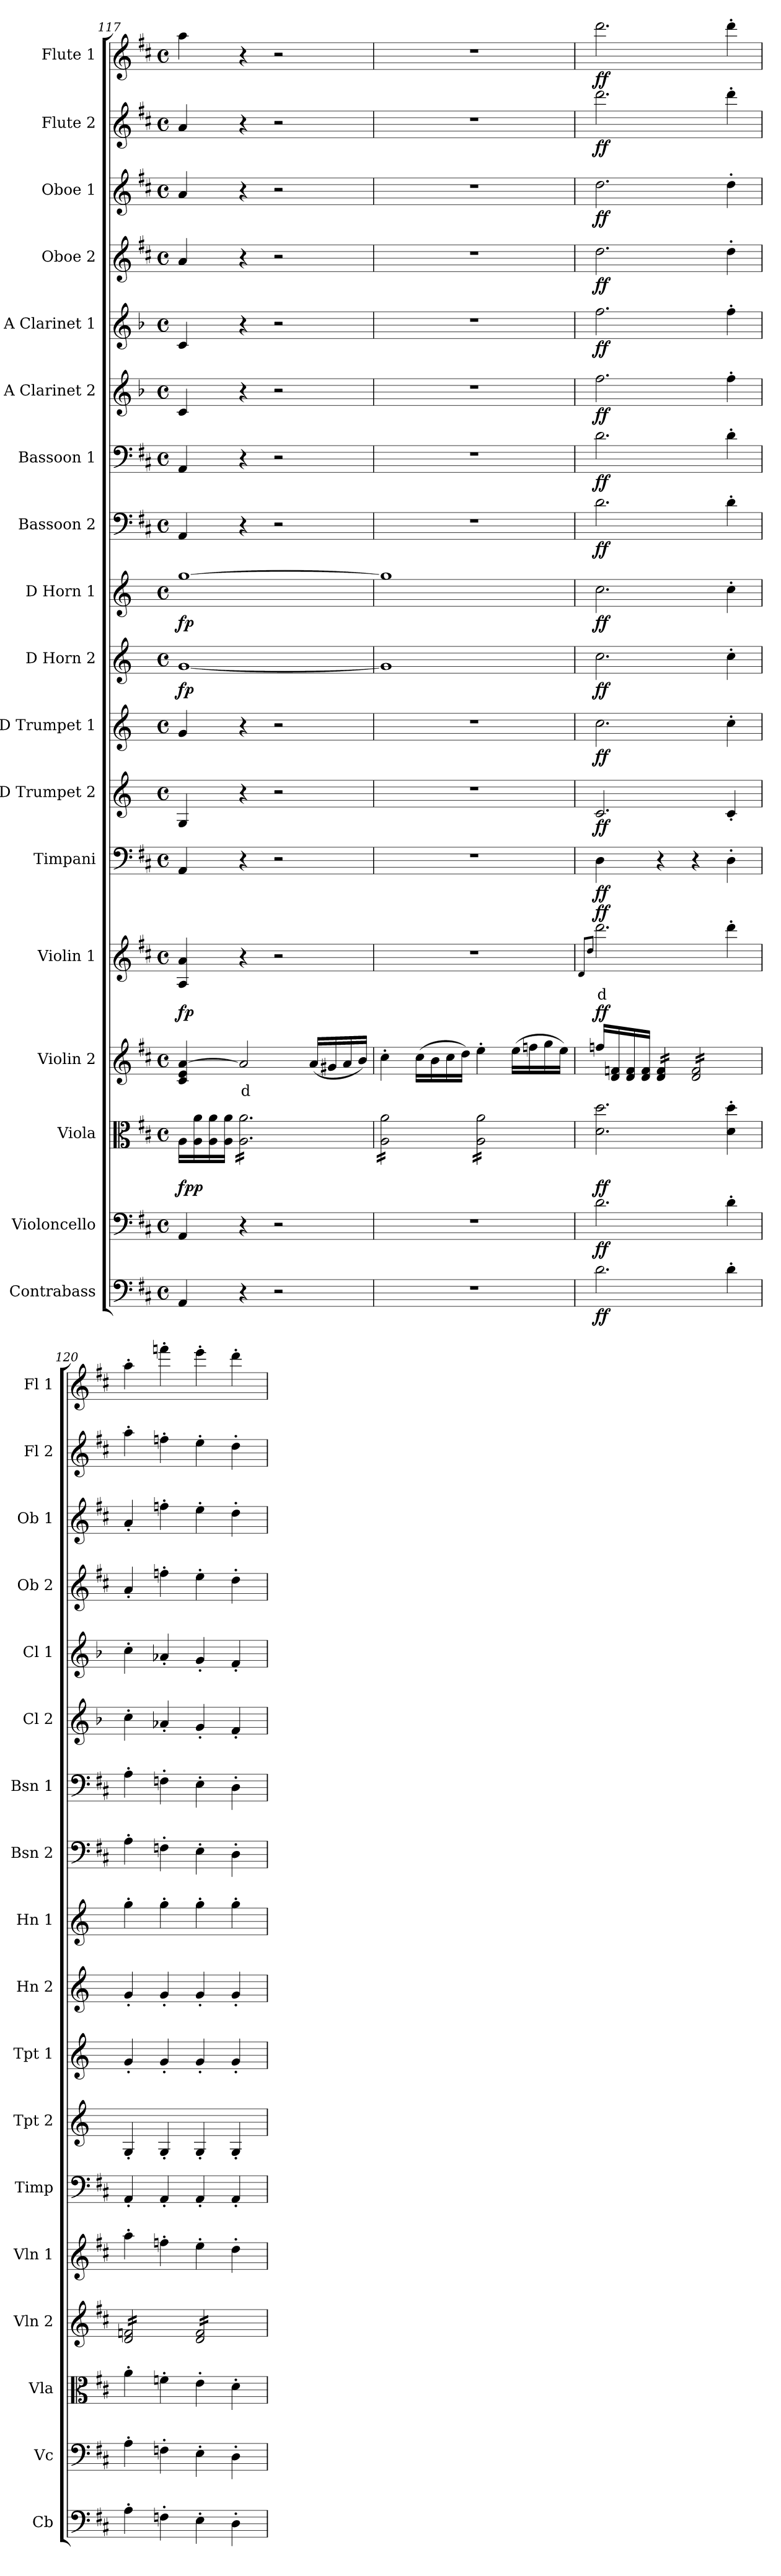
**kern	**dynam	**kern	**dynam	**kern	**dynam	**kern	**text	**dynam	**kern	**text	**dynam	**kern	**dynam	**kern	**dynam	**kern	**dynam	**kern	**dynam	**kern	**dynam	**kern	**dynam	**kern	**dynam	**kern	**dynam	**kern	**dynam	**kern	**dynam	**kern	**dynam	**kern	**dynam	**kern	**dynam
*part18	*part18	*part17	*part17	*part16	*part16	*part15	*part15	*part15	*part14	*part14	*part14	*part13	*part13	*part12	*part12	*part11	*part11	*part10	*part10	*part9	*part9	*part8	*part8	*part7	*part7	*part6	*part6	*part5	*part5	*part4	*part4	*part3	*part3	*part2	*part2	*part1	*part1
*staff18	*staff18	*staff17	*staff17	*staff16	*staff16	*staff15	*staff15	*staff15	*staff14	*staff14	*staff14	*staff13	*staff13	*staff12	*staff12	*staff11	*staff11	*staff10	*staff10	*staff9	*staff9	*staff8	*staff8	*staff7	*staff7	*staff6	*staff6	*staff5	*staff5	*staff4	*staff4	*staff3	*staff3	*staff2	*staff2	*staff1	*staff1
*I"Contrabass	*	*I"Violoncello	*	*I"Viola	*	*I"Violin 2	*	*	*I"Violin 1	*	*	*I"Timpani	*	*I"D Trumpet 2	*	*I"D Trumpet 1	*	*I"D Horn 2	*	*I"D Horn 1	*	*I"Bassoon 2	*	*I"Bassoon 1	*	*I"A Clarinet 2	*	*I"A Clarinet 1	*	*I"Oboe 2	*	*I"Oboe 1	*	*I"Flute 2	*	*I"Flute 1	*
*I'Cb	*	*I'Vc	*	*I'Vla	*	*I'Vln 2	*	*	*I'Vln 1	*	*	*I'Timp	*	*I'Tpt 2	*	*I'Tpt 1	*	*I'Hn 2	*	*I'Hn 1	*	*I'Bsn 2	*	*I'Bsn 1	*	*I'Cl 2	*	*I'Cl 1	*	*I'Ob 2	*	*I'Ob 1	*	*I'Fl 2	*	*I'Fl 1	*
*clefF4	*	*clefF4	*	*clefC3	*	*clefG2	*	*	*clefG2	*	*	*clefF4	*	*clefG2	*	*clefG2	*	*clefG2	*	*clefG2	*	*clefF4	*	*clefF4	*	*clefG2	*	*clefG2	*	*clefG2	*	*clefG2	*	*clefG2	*	*clefG2	*
*ITrd7c12	*	*	*	*	*	*	*	*	*	*	*	*	*	*ITrd-1c-2	*	*ITrd-1c-2	*	*ITrd6c10	*	*ITrd6c10	*	*	*	*	*	*ITrd2c3	*	*ITrd2c3	*	*	*	*	*	*	*	*	*
*k[f#c#]	*	*k[f#c#]	*	*k[f#c#]	*	*k[f#c#]	*	*	*k[f#c#]	*	*	*k[f#c#]	*	*k[f#c#]	*	*k[f#c#]	*	*k[f#c#]	*	*k[f#c#]	*	*k[f#c#]	*	*k[f#c#]	*	*k[f#c#]	*	*k[f#c#]	*	*k[f#c#]	*	*k[f#c#]	*	*k[f#c#]	*	*k[f#c#]	*
*M4/4	*	*M4/4	*	*M4/4	*	*M4/4	*	*	*M4/4	*	*	*M4/4	*	*M4/4	*	*M4/4	*	*M4/4	*	*M4/4	*	*M4/4	*	*M4/4	*	*M4/4	*	*M4/4	*	*M4/4	*	*M4/4	*	*M4/4	*	*M4/4	*
*met(c)	*	*met(c)	*	*met(c)	*	*met(c)	*	*	*met(c)	*	*	*met(c)	*	*met(c)	*	*met(c)	*	*met(c)	*	*met(c)	*	*met(c)	*	*met(c)	*	*met(c)	*	*met(c)	*	*met(c)	*	*met(c)	*	*met(c)	*	*met(c)	*
=117	=117	=117	=117	=117	=117	=117	=117	=117	=117	=117	=117	=117	=117	=117	=117	=117	=117	=117	=117	=117	=117	=117	=117	=117	=117	=117	=117	=117	=117	=117	=117	=117	=117	=117	=117	=117	=117
!	!	!	!	!	!LO:DY:b	!	!	!LO:DY:b	!	!	!	!	!	!	!	!	!	!	!LO:DY:b	!	!LO:DY:b	!	!	!	!	!	!	!	!	!	!	!	!	!	!	!	!
4AAA/	.	4AA/	.	16A\LL	fp	4c#/ 4e/ [4a/	.	fp	4A/ 4a/	.	.	4AA/	.	4A/	.	4a/	.	[1A	fp	[1a	fp	4AA/	.	4AA/	.	4A/	.	4A/	.	4a/	.	4a/	.	4a/	.	4aa\	.
!	!	!	!	!	!LO:DY:b	!	!	!	!	!	!	!	!	!	!	!	!	!	!	!	!	!	!	!	!	!	!	!	!	!	!	!	!	!	!	!	!
.	.	.	.	16A\ 16a\	p	.	.	.	.	.	.	.	.	.	.	.	.	.	.	.	.	.	.	.	.	.	.	.	.	.	.	.	.	.	.	.	.
.	.	.	.	16A\ 16a\	.	.	.	.	.	.	.	.	.	.	.	.	.	.	.	.	.	.	.	.	.	.	.	.	.	.	.	.	.	.	.	.	.
.	.	.	.	16A\ 16a\JJ	.	.	.	.	.	.	.	.	.	.	.	.	.	.	.	.	.	.	.	.	.	.	.	.	.	.	.	.	.	.	.	.	.
!	!	!	!	!	!	!	!LO:LY:b:color=#FF0000	!	!	!	!	!	!	!	!	!	!	!	!	!	!	!	!	!	!	!	!	!	!	!	!	!	!	!	!	!	!
*	*	*	*	*tremolo	*	*	*	*	*	*	*	*	*	*	*	*	*	*	*	*	*	*	*	*	*	*	*	*	*	*	*	*	*	*	*	*	*
4r	.	4r	.	16A\ 16a\LL	.	2a/]	d	.	4r	.	.	4r	.	4r	.	4r	.	.	.	.	.	4r	.	4r	.	4r	.	4r	.	4r	.	4r	.	4r	.	4r	.
.	.	.	.	16A\ 16a\	.	.	.	.	.	.	.	.	.	.	.	.	.	.	.	.	.	.	.	.	.	.	.	.	.	.	.	.	.	.	.	.	.
.	.	.	.	16A\ 16a\	.	.	.	.	.	.	.	.	.	.	.	.	.	.	.	.	.	.	.	.	.	.	.	.	.	.	.	.	.	.	.	.	.
.	.	.	.	16A\ 16a\	.	.	.	.	.	.	.	.	.	.	.	.	.	.	.	.	.	.	.	.	.	.	.	.	.	.	.	.	.	.	.	.	.
2r	.	2r	.	16A\ 16a\	.	.	.	.	2r	.	.	2r	.	2r	.	2r	.	.	.	.	.	2r	.	2r	.	2r	.	2r	.	2r	.	2r	.	2r	.	2r	.
.	.	.	.	16A\ 16a\	.	.	.	.	.	.	.	.	.	.	.	.	.	.	.	.	.	.	.	.	.	.	.	.	.	.	.	.	.	.	.	.	.
.	.	.	.	16A\ 16a\	.	.	.	.	.	.	.	.	.	.	.	.	.	.	.	.	.	.	.	.	.	.	.	.	.	.	.	.	.	.	.	.	.
.	.	.	.	16A\ 16a\	.	.	.	.	.	.	.	.	.	.	.	.	.	.	.	.	.	.	.	.	.	.	.	.	.	.	.	.	.	.	.	.	.
.	.	.	.	16A\ 16a\	.	(16a/LL	.	.	.	.	.	.	.	.	.	.	.	.	.	.	.	.	.	.	.	.	.	.	.	.	.	.	.	.	.	.	.
.	.	.	.	16A\ 16a\	.	16g#X/	.	.	.	.	.	.	.	.	.	.	.	.	.	.	.	.	.	.	.	.	.	.	.	.	.	.	.	.	.	.	.
.	.	.	.	16A\ 16a\	.	16a/	.	.	.	.	.	.	.	.	.	.	.	.	.	.	.	.	.	.	.	.	.	.	.	.	.	.	.	.	.	.	.
.	.	.	.	16A\ 16a\JJ	.	16b/JJ)	.	.	.	.	.	.	.	.	.	.	.	.	.	.	.	.	.	.	.	.	.	.	.	.	.	.	.	.	.	.	.
=118	=118	=118	=118	=118	=118	=118	=118	=118	=118	=118	=118	=118	=118	=118	=118	=118	=118	=118	=118	=118	=118	=118	=118	=118	=118	=118	=118	=118	=118	=118	=118	=118	=118	=118	=118	=118	=118
1r	.	1r	.	16A\ 16a\LL	.	4cc#'\	.	.	1r	.	.	1r	.	1r	.	1r	.	1A]	.	1a]	.	1r	.	1r	.	1r	.	1r	.	1r	.	1r	.	1r	.	1r	.
.	.	.	.	16A\ 16a\	.	.	.	.	.	.	.	.	.	.	.	.	.	.	.	.	.	.	.	.	.	.	.	.	.	.	.	.	.	.	.	.	.
.	.	.	.	16A\ 16a\	.	.	.	.	.	.	.	.	.	.	.	.	.	.	.	.	.	.	.	.	.	.	.	.	.	.	.	.	.	.	.	.	.
.	.	.	.	16A\ 16a\	.	.	.	.	.	.	.	.	.	.	.	.	.	.	.	.	.	.	.	.	.	.	.	.	.	.	.	.	.	.	.	.	.
.	.	.	.	16A\ 16a\	.	(16cc#\LL	.	.	.	.	.	.	.	.	.	.	.	.	.	.	.	.	.	.	.	.	.	.	.	.	.	.	.	.	.	.	.
.	.	.	.	16A\ 16a\	.	16b\	.	.	.	.	.	.	.	.	.	.	.	.	.	.	.	.	.	.	.	.	.	.	.	.	.	.	.	.	.	.	.
.	.	.	.	16A\ 16a\	.	16cc#\	.	.	.	.	.	.	.	.	.	.	.	.	.	.	.	.	.	.	.	.	.	.	.	.	.	.	.	.	.	.	.
.	.	.	.	16A\ 16a\JJ	.	16dd\JJ)	.	.	.	.	.	.	.	.	.	.	.	.	.	.	.	.	.	.	.	.	.	.	.	.	.	.	.	.	.	.	.
.	.	.	.	16A\ 16a\LL	.	4ee'\	.	.	.	.	.	.	.	.	.	.	.	.	.	.	.	.	.	.	.	.	.	.	.	.	.	.	.	.	.	.	.
.	.	.	.	16A\ 16a\	.	.	.	.	.	.	.	.	.	.	.	.	.	.	.	.	.	.	.	.	.	.	.	.	.	.	.	.	.	.	.	.	.
.	.	.	.	16A\ 16a\	.	.	.	.	.	.	.	.	.	.	.	.	.	.	.	.	.	.	.	.	.	.	.	.	.	.	.	.	.	.	.	.	.
.	.	.	.	16A\ 16a\	.	.	.	.	.	.	.	.	.	.	.	.	.	.	.	.	.	.	.	.	.	.	.	.	.	.	.	.	.	.	.	.	.
.	.	.	.	16A\ 16a\	.	(16ee\LL	.	.	.	.	.	.	.	.	.	.	.	.	.	.	.	.	.	.	.	.	.	.	.	.	.	.	.	.	.	.	.
.	.	.	.	16A\ 16a\	.	16ffn\	.	.	.	.	.	.	.	.	.	.	.	.	.	.	.	.	.	.	.	.	.	.	.	.	.	.	.	.	.	.	.
.	.	.	.	16A\ 16a\	.	16gg\	.	.	.	.	.	.	.	.	.	.	.	.	.	.	.	.	.	.	.	.	.	.	.	.	.	.	.	.	.	.	.
.	.	.	.	16A\ 16a\JJ	.	16ee\JJ)	.	.	.	.	.	.	.	.	.	.	.	.	.	.	.	.	.	.	.	.	.	.	.	.	.	.	.	.	.	.	.
*	*	*	*	*Xtremolo	*	*	*	*	*	*	*	*	*	*	*	*	*	*	*	*	*	*	*	*	*	*	*	*	*	*	*	*	*	*	*	*	*
=119	=119	=119	=119	=119	=119	=119	=119	=119	=119	=119	=119	=119	=119	=119	=119	=119	=119	=119	=119	=119	=119	=119	=119	=119	=119	=119	=119	=119	=119	=119	=119	=119	=119	=119	=119	=119	=119
.	.	.	.	.	.	.	.	.	8qd/L	.	.	.	.	.	.	.	.	.	.	.	.	.	.	.	.	.	.	.	.	.	.	.	.	.	.	.	.
.	.	.	.	.	.	.	.	.	8qdd/J	.	.	.	.	.	.	.	.	.	.	.	.	.	.	.	.	.	.	.	.	.	.	.	.	.	.	.	.
!	!LO:DY:b	!	!LO:DY:b	!	!LO:DY:b	!	!	!LO:DY:b	!	!LO:LY:b:color=#FF0000	!LO:DY:b	!	!LO:DY:b	!	!LO:DY:b	!	!LO:DY:b	!	!LO:DY:b	!	!LO:DY:b	!	!LO:DY:b	!	!LO:DY:b	!	!LO:DY:b	!	!LO:DY:b	!	!LO:DY:b	!	!LO:DY:b	!	!LO:DY:b	!	!LO:DY:b
2.D\	ff	2.d\	ff	2.d\ 2.dd\	ff	16ffn/LL	.	ff	2.ddd\	d	ff	4D\	ff	2.d/	ff	2.dd\	ff	2.d\	ff	2.d\	ff	2.d\	ff	2.d\	ff	2.dd\	ff	2.dd\	ff	2.dd\	ff	2.dd\	ff	2.ddd\	ff	2.ddd\	ff
.	.	.	.	.	.	16d/ 16fn/	.	.	.	.	.	.	.	.	.	.	.	.	.	.	.	.	.	.	.	.	.	.	.	.	.	.	.	.	.	.	.
.	.	.	.	.	.	16d/ 16f/	.	.	.	.	.	.	.	.	.	.	.	.	.	.	.	.	.	.	.	.	.	.	.	.	.	.	.	.	.	.	.
.	.	.	.	.	.	16d/ 16f/JJ	.	.	.	.	.	.	.	.	.	.	.	.	.	.	.	.	.	.	.	.	.	.	.	.	.	.	.	.	.	.	.
*	*	*	*	*	*	*tremolo	*	*	*	*	*	*	*	*	*	*	*	*	*	*	*	*	*	*	*	*	*	*	*	*	*	*	*	*	*	*	*
.	.	.	.	.	.	16d/ 16f/LL	.	.	.	.	.	4r	.	.	.	.	.	.	.	.	.	.	.	.	.	.	.	.	.	.	.	.	.	.	.	.	.
.	.	.	.	.	.	16d/ 16f/	.	.	.	.	.	.	.	.	.	.	.	.	.	.	.	.	.	.	.	.	.	.	.	.	.	.	.	.	.	.	.
.	.	.	.	.	.	16d/ 16f/	.	.	.	.	.	.	.	.	.	.	.	.	.	.	.	.	.	.	.	.	.	.	.	.	.	.	.	.	.	.	.
.	.	.	.	.	.	16d/ 16f/JJ	.	.	.	.	.	.	.	.	.	.	.	.	.	.	.	.	.	.	.	.	.	.	.	.	.	.	.	.	.	.	.
.	.	.	.	.	.	16d/ 16f/LL	.	.	.	.	.	4r	.	.	.	.	.	.	.	.	.	.	.	.	.	.	.	.	.	.	.	.	.	.	.	.	.
.	.	.	.	.	.	16d/ 16f/	.	.	.	.	.	.	.	.	.	.	.	.	.	.	.	.	.	.	.	.	.	.	.	.	.	.	.	.	.	.	.
.	.	.	.	.	.	16d/ 16f/	.	.	.	.	.	.	.	.	.	.	.	.	.	.	.	.	.	.	.	.	.	.	.	.	.	.	.	.	.	.	.
.	.	.	.	.	.	16d/ 16f/	.	.	.	.	.	.	.	.	.	.	.	.	.	.	.	.	.	.	.	.	.	.	.	.	.	.	.	.	.	.	.
4D'\	.	4d'\	.	4d\' 4dd\'	.	16d/ 16f/	.	.	4ddd'\	.	.	4D'\	.	4d'/	.	4dd'\	.	4d'\	.	4d'\	.	4d'\	.	4d'\	.	4dd'\	.	4dd'\	.	4dd'\	.	4dd'\	.	4ddd'\	.	4ddd'\	.
.	.	.	.	.	.	16d/ 16f/	.	.	.	.	.	.	.	.	.	.	.	.	.	.	.	.	.	.	.	.	.	.	.	.	.	.	.	.	.	.	.
.	.	.	.	.	.	16d/ 16f/	.	.	.	.	.	.	.	.	.	.	.	.	.	.	.	.	.	.	.	.	.	.	.	.	.	.	.	.	.	.	.
.	.	.	.	.	.	16d/ 16f/JJ	.	.	.	.	.	.	.	.	.	.	.	.	.	.	.	.	.	.	.	.	.	.	.	.	.	.	.	.	.	.	.
!!LO:PB:g=z
=120	=120	=120	=120	=120	=120	=120	=120	=120	=120	=120	=120	=120	=120	=120	=120	=120	=120	=120	=120	=120	=120	=120	=120	=120	=120	=120	=120	=120	=120	=120	=120	=120	=120	=120	=120	=120	=120
4AA'\	.	4A'\	.	4a'\	.	16d/ 16fn/LL	.	.	4aa'\	.	.	4AA'/	.	4A'/	.	4a'/	.	4A'/	.	4a'\	.	4A'\	.	4A'\	.	4a'\	.	4a'\	.	4a'/	.	4a'/	.	4aa'\	.	4aa'\	.
.	.	.	.	.	.	16d/ 16fn/	.	.	.	.	.	.	.	.	.	.	.	.	.	.	.	.	.	.	.	.	.	.	.	.	.	.	.	.	.	.	.
.	.	.	.	.	.	16d/ 16fn/	.	.	.	.	.	.	.	.	.	.	.	.	.	.	.	.	.	.	.	.	.	.	.	.	.	.	.	.	.	.	.
.	.	.	.	.	.	16d/ 16fn/	.	.	.	.	.	.	.	.	.	.	.	.	.	.	.	.	.	.	.	.	.	.	.	.	.	.	.	.	.	.	.
4FFn'\	.	4Fn'\	.	4fn'\	.	16d/ 16fn/	.	.	4ffn'\	.	.	4AA'/	.	4A'/	.	4a'/	.	4A'/	.	4a'\	.	4Fn'\	.	4Fn'\	.	4fn'/	.	4fn'/	.	4ffn'\	.	4ffn'\	.	4ffn'\	.	4fffn'\	.
.	.	.	.	.	.	16d/ 16fn/	.	.	.	.	.	.	.	.	.	.	.	.	.	.	.	.	.	.	.	.	.	.	.	.	.	.	.	.	.	.	.
.	.	.	.	.	.	16d/ 16fn/	.	.	.	.	.	.	.	.	.	.	.	.	.	.	.	.	.	.	.	.	.	.	.	.	.	.	.	.	.	.	.
.	.	.	.	.	.	16d/ 16fn/JJ	.	.	.	.	.	.	.	.	.	.	.	.	.	.	.	.	.	.	.	.	.	.	.	.	.	.	.	.	.	.	.
4EE'\	.	4E'\	.	4e'\	.	16d/ 16f/LL	.	.	4ee'\	.	.	4AA'/	.	4A'/	.	4a'/	.	4A'/	.	4a'\	.	4E'\	.	4E'\	.	4e'/	.	4e'/	.	4ee'\	.	4ee'\	.	4ee'\	.	4eee'\	.
.	.	.	.	.	.	16d/ 16f/	.	.	.	.	.	.	.	.	.	.	.	.	.	.	.	.	.	.	.	.	.	.	.	.	.	.	.	.	.	.	.
.	.	.	.	.	.	16d/ 16f/	.	.	.	.	.	.	.	.	.	.	.	.	.	.	.	.	.	.	.	.	.	.	.	.	.	.	.	.	.	.	.
.	.	.	.	.	.	16d/ 16f/	.	.	.	.	.	.	.	.	.	.	.	.	.	.	.	.	.	.	.	.	.	.	.	.	.	.	.	.	.	.	.
4DD'\	.	4D'\	.	4d'\	.	16d/ 16f/	.	.	4dd'\	.	.	4AA'/	.	4A'/	.	4a'/	.	4A'/	.	4a'\	.	4D'\	.	4D'\	.	4d'/	.	4d'/	.	4dd'\	.	4dd'\	.	4dd'\	.	4ddd'\	.
.	.	.	.	.	.	16d/ 16f/	.	.	.	.	.	.	.	.	.	.	.	.	.	.	.	.	.	.	.	.	.	.	.	.	.	.	.	.	.	.	.
.	.	.	.	.	.	16d/ 16f/	.	.	.	.	.	.	.	.	.	.	.	.	.	.	.	.	.	.	.	.	.	.	.	.	.	.	.	.	.	.	.
.	.	.	.	.	.	16d/ 16f/JJ	.	.	.	.	.	.	.	.	.	.	.	.	.	.	.	.	.	.	.	.	.	.	.	.	.	.	.	.	.	.	.
*	*	*	*	*	*	*Xtremolo	*	*	*	*	*	*	*	*	*	*	*	*	*	*	*	*	*	*	*	*	*	*	*	*	*	*	*	*	*	*	*
=	=	=	=	=	=	=	=	=	=	=	=	=	=	=	=	=	=	=	=	=	=	=	=	=	=	=	=	=	=	=	=	=	=	=	=	=	=
*-	*-	*-	*-	*-	*-	*-	*-	*-	*-	*-	*-	*-	*-	*-	*-	*-	*-	*-	*-	*-	*-	*-	*-	*-	*-	*-	*-	*-	*-	*-	*-	*-	*-	*-	*-	*-	*-
